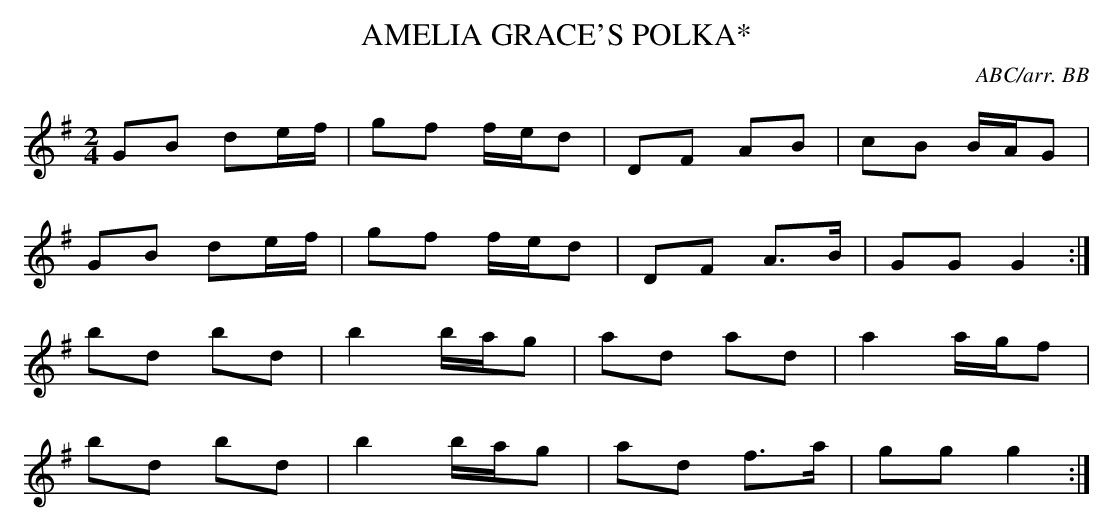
X:1
T:AMELIA GRACE'S POLKA*
C:ABC/arr. BB
L:1/8
M:2/4
K:G
GB de/f/|gf f/e/d|DF AB|cB B/A/G|
GB de/f/|gf f/e/d|DF A>B|GGG2:|
bd bd|b2 b/a/g|ad ad|a2 a/g/f|
bd bd|b2 b/a/g|ad f>a|ggg2:|
